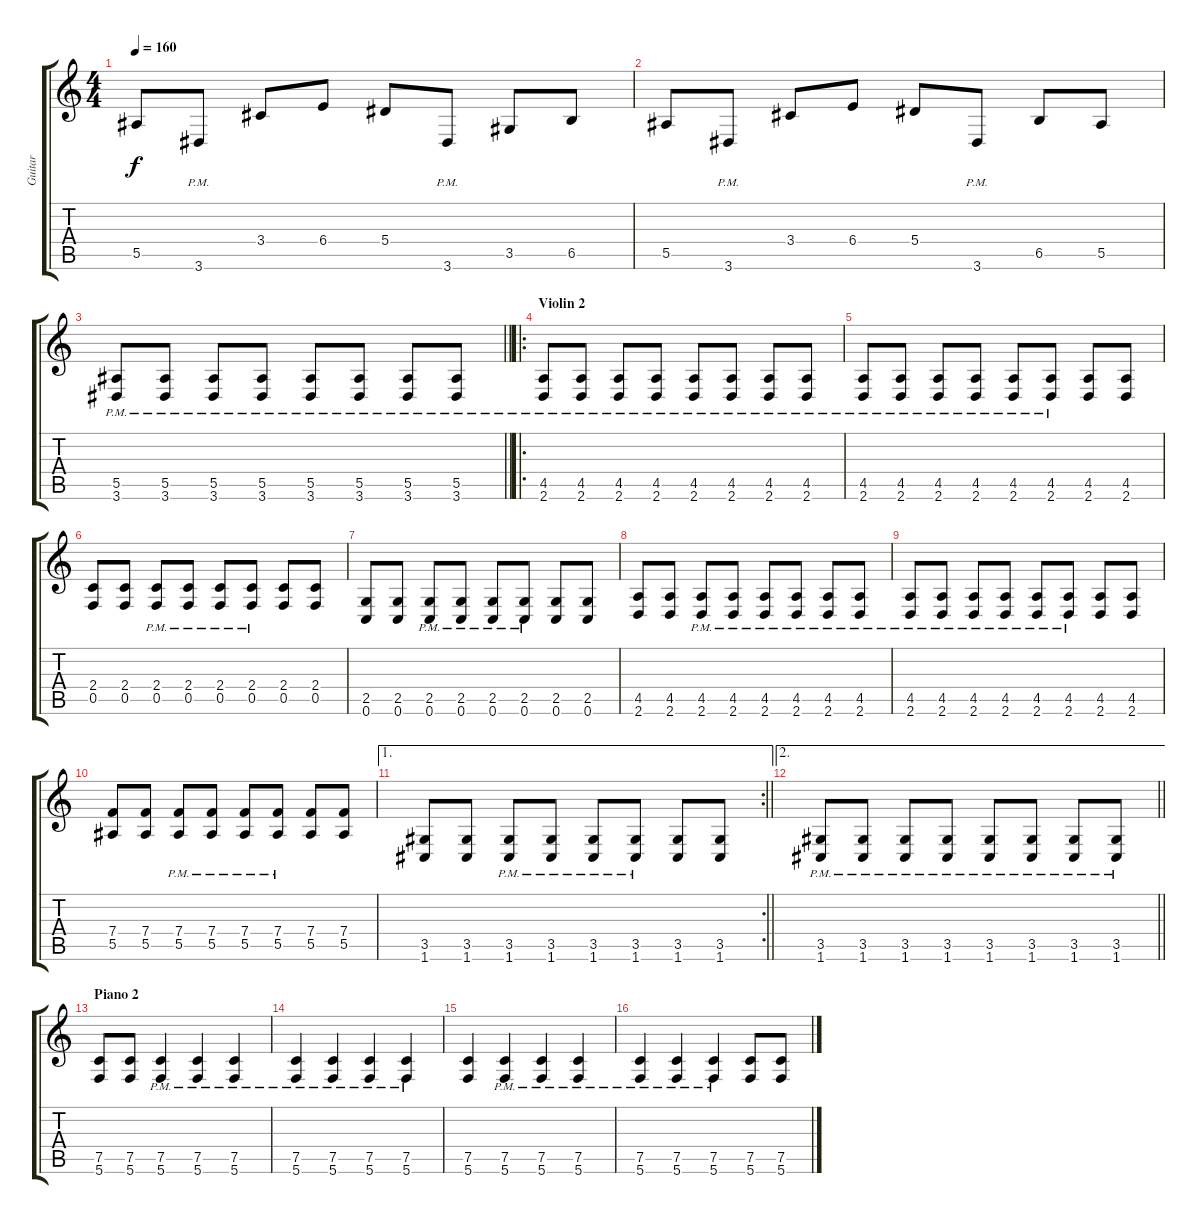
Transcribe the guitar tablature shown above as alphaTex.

\track ("Guitar" "Guitar") {instrument distortionguitar}
\staff {score tabs}
\tuning (C4 G3 Eb3 Bb2 F2 C2) {hide}
\ts (4 4)
\tempo 160
\clef g2
\ks c
5.5.8{dy f} 3.6{pm}.8 3.4.8 6.4.8 5.4.8 3.6{pm}.8 3.5.8 6.5.8 |
5.5.8 3.6{pm}.8 3.4.8 6.4.8 5.4.8 3.6{pm}.8 6.5.8 5.5.8 |
\barLineRight lightlight
(5.5{pm} 3.6{pm}).8 (5.5{pm} 3.6{pm}).8 (5.5{pm} 3.6{pm}).8 (5.5{pm} 3.6{pm}).8 (5.5{pm} 3.6{pm}).8 (5.5{pm} 3.6{pm}).8 (5.5{pm} 3.6{pm}).8 (5.5{pm} 3.6{pm}).8 |
\ro
\section ("" "Violin 2")
(4.5 2.6{pm}).8 (4.5{pm} 2.6{pm}).8 (4.5{pm} 2.6{pm}).8 (4.5{pm} 2.6{pm}).8 (4.5{pm} 2.6{pm}).8 (4.5{pm} 2.6{pm}).8 (4.5{pm} 2.6{pm}).8 (4.5{pm} 2.6{pm}).8 |
(4.5 2.6{pm}).8 (4.5{pm} 2.6{pm}).8 (4.5{pm} 2.6{pm}).8 (4.5{pm} 2.6{pm}).8 (4.5{pm} 2.6{pm}).8 (4.5{pm} 2.6{pm}).8 (4.5 2.6).8 (4.5 2.6).8 |
(2.4 0.5).8 (2.4 0.5).8 (2.4{pm} 0.5{pm}).8 (2.4{pm} 0.5{pm}).8 (2.4{pm} 0.5{pm}).8 (2.4{pm} 0.5{pm}).8 (2.4 0.5).8 (2.4 0.5).8 |
(2.5 0.6).8 (2.5 0.6).8 (2.5{pm} 0.6{pm}).8 (2.5{pm} 0.6{pm}).8 (2.5{pm} 0.6{pm}).8 (2.5{pm} 0.6{pm}).8 (2.5 0.6).8 (2.5 0.6).8 |
(4.5 2.6).8 (4.5 2.6).8 (4.5{pm} 2.6{pm}).8 (4.5{pm} 2.6{pm}).8 (4.5{pm} 2.6{pm}).8 (4.5{pm} 2.6{pm}).8 (4.5{pm} 2.6{pm}).8 (4.5{pm} 2.6{pm}).8 |
(4.5 2.6{pm}).8 (4.5{pm} 2.6{pm}).8 (4.5{pm} 2.6{pm}).8 (4.5{pm} 2.6{pm}).8 (4.5{pm} 2.6{pm}).8 (4.5{pm} 2.6{pm}).8 (4.5 2.6).8 (4.5 2.6).8 |
(7.4 5.5).8 (7.4 5.5).8 (7.4{pm} 5.5{pm}).8 (7.4{pm} 5.5{pm}).8 (7.4{pm} 5.5{pm}).8 (7.4{pm} 5.5{pm}).8 (7.4 5.5).8 (7.4 5.5).8 |
\ae 1
\rc 2
\barLineRight lightlight
(3.5 1.6).8 (3.5 1.6).8 (3.5{pm} 1.6{pm}).8 (3.5{pm} 1.6{pm}).8 (3.5{pm} 1.6{pm}).8 (3.5{pm} 1.6{pm}).8 (3.5 1.6).8 (3.5 1.6).8 |
\ae 2
\barLineRight lightlight
(3.5{pm} 1.6{pm}).8 (3.5{pm} 1.6{pm}).8 (3.5{pm} 1.6{pm}).8 (3.5{pm} 1.6{pm}).8 (3.5{pm} 1.6{pm}).8 (3.5{pm} 1.6{pm}).8 (3.5{pm} 1.6{pm}).8 (3.5{pm} 1.6{pm}).8 |
\section ("" "Piano 2")
(7.5 5.6).8 (7.5 5.6).8 (7.5{pm} 5.6{pm}).4 (7.5{pm} 5.6{pm}).4 (7.5{pm} 5.6{pm}).4 |
(7.5{pm} 5.6{pm}).4 (7.5{pm} 5.6{pm}).4 (7.5{pm} 5.6{pm}).4 (7.5{pm} 5.6{pm}).4 |
(7.5 5.6).4 (7.5{pm} 5.6{pm}).4 (7.5{pm} 5.6{pm}).4 (7.5{pm} 5.6{pm}).4 |
(7.5{pm} 5.6{pm}).4 (7.5{pm} 5.6{pm}).4 (7.5{pm} 5.6{pm}).4 (7.5 5.6).8 (7.5 5.6).8
